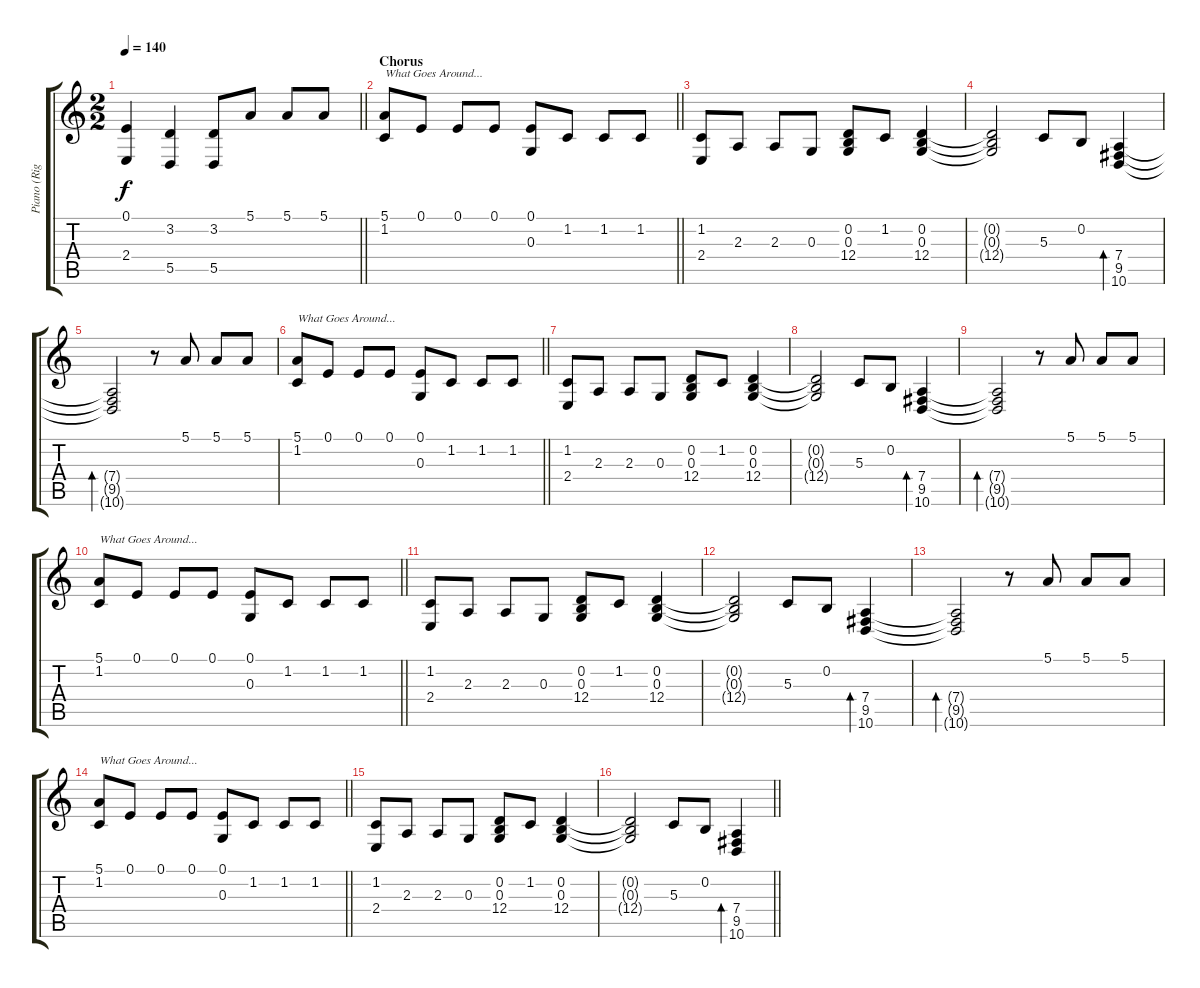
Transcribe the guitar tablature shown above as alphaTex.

\track ("Piano (Right Hand)" "Piano (Rig") {instrument acousticgrandpiano}
\staff {score tabs}
\tuning (E4 B3 G3 D3 A2 E2) {hide}
\ts (2 2)
\tempo 140
\clef g2
\barLineRight lightlight
\ks c
(0.1 2.4).4{dy f} (3.2 5.5).4 (3.2 5.5).8 5.1.8 5.1.8 5.1.8 |
\section ("" "Chorus")
\barLineRight lightlight
(5.1 1.2).8{txt "What Goes Around..."} 0.1.8 0.1.8 0.1.8 (0.1 0.3).8 1.2.8 1.2.8 1.2.8 |
(1.2 2.4).8 2.3.8 2.3.8 0.3.8 (0.2 0.3 12.4).8 1.2.8 (0.2 0.3 12.4).4 |
(0.2{t} 0.3{t} 12.4{t}).2 5.3.8 0.2.8 (7.4 9.5 10.6).4{bd 480} |
(7.4{t} 9.5{t} 10.6{t}).2{bd 480} r.8 5.1.8 5.1.8 5.1.8 |
\barLineRight lightlight
(5.1 1.2).8{txt "What Goes Around..."} 0.1.8 0.1.8 0.1.8 (0.1 0.3).8 1.2.8 1.2.8 1.2.8 |
(1.2 2.4).8 2.3.8 2.3.8 0.3.8 (0.2 0.3 12.4).8 1.2.8 (0.2 0.3 12.4).4 |
(0.2{t} 0.3{t} 12.4{t}).2 5.3.8 0.2.8 (7.4 9.5 10.6).4{bd 480} |
(7.4{t} 9.5{t} 10.6{t}).2{bd 480} r.8 5.1.8 5.1.8 5.1.8 |
\barLineRight lightlight
(5.1 1.2).8{txt "What Goes Around..."} 0.1.8 0.1.8 0.1.8 (0.1 0.3).8 1.2.8 1.2.8 1.2.8 |
(1.2 2.4).8 2.3.8 2.3.8 0.3.8 (0.2 0.3 12.4).8 1.2.8 (0.2 0.3 12.4).4 |
(0.2{t} 0.3{t} 12.4{t}).2 5.3.8 0.2.8 (7.4 9.5 10.6).4{bd 480} |
(7.4{t} 9.5{t} 10.6{t}).2{bd 480} r.8 5.1.8 5.1.8 5.1.8 |
\barLineRight lightlight
(5.1 1.2).8{txt "What Goes Around..."} 0.1.8 0.1.8 0.1.8 (0.1 0.3).8 1.2.8 1.2.8 1.2.8 |
(1.2 2.4).8 2.3.8 2.3.8 0.3.8 (0.2 0.3 12.4).8 1.2.8 (0.2 0.3 12.4).4 |
\barLineRight lightlight
(0.2{t} 0.3{t} 12.4{t}).2 5.3.8 0.2.8 (7.4 9.5 10.6).4{bd 480}
